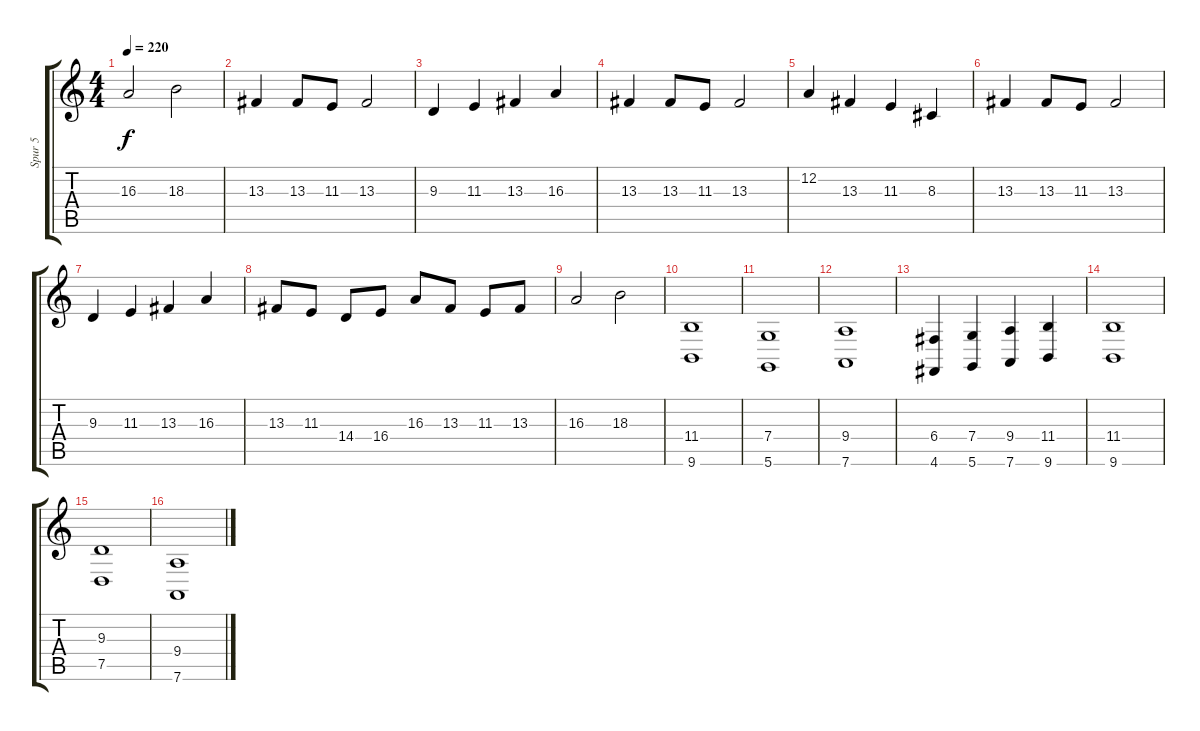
\track ("Spur 5" "Spur 5") {instrument choiraahs}
\staff {score tabs}
\tuning (D4 A3 F3 C3 G2 D2) {hide}
\ts (4 4)
\tempo 220
\clef g2
\ks c
16.3.2{dy f} 18.3.2 |
13.3.4 13.3.8 11.3.8 13.3.2 |
9.3.4 11.3.4 13.3.4 16.3.4 |
13.3.4 13.3.8 11.3.8 13.3.2 |
12.2.4 13.3.4 11.3.4 8.3.4 |
13.3.4 13.3.8 11.3.8 13.3.2 |
9.3.4 11.3.4 13.3.4 16.3.4 |
13.3.8 11.3.8 14.4.8 16.4.8 16.3.8 13.3.8 11.3.8 13.3.8 |
16.3.2 18.3.2 |
(11.4 9.6).1 |
(7.4 5.6).1 |
(9.4 7.6).1 |
(6.4 4.6).4 (7.4 5.6).4 (9.4 7.6).4 (11.4 9.6).4 |
(11.4 9.6).1 |
(9.3 7.5).1 |
(9.4 7.6).1
